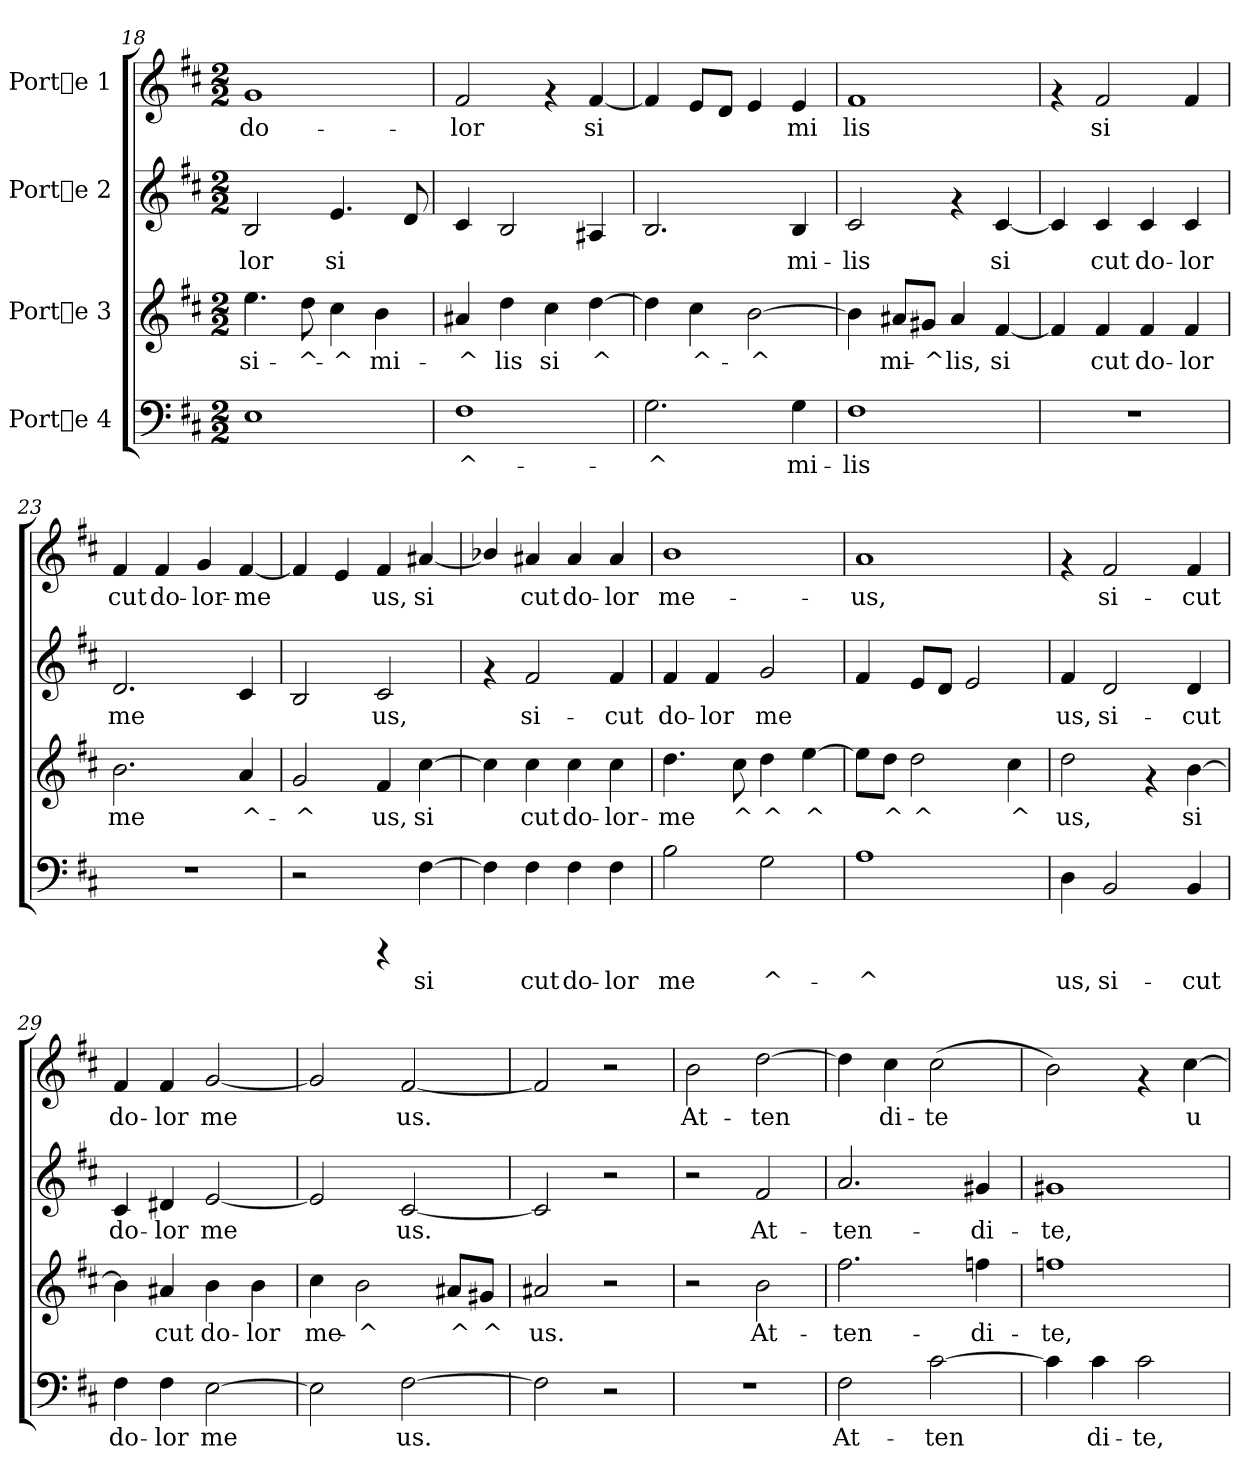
**kern	**text	**kern	**text	**kern	**text	**kern	**text
*part4	*part4	*part3	*part3	*part2	*part2	*part1	*part1
*staff4	*staff4	*staff3	*staff3	*staff2	*staff2	*staff1	*staff1
*I"Porte 4	*	*I"Porte 3	*	*I"Porte 2	*	*I"Porte 1	*
*clefF4	*	*clefG2	*	*clefG2	*	*clefG2	*
*k[f#c#]	*	*k[f#c#]	*	*k[f#c#]	*	*k[f#c#]	*
*D:	*	*D:	*	*D:	*	*D:	*
*M2/2	*	*M2/2	*	*M2/2	*	*M2/2	*
=18	=18	=18	=18	=18	=18	=18	=18
!	!LO:LY:b:cj	!	!LO:LY:b:cj	!	!LO:LY:b:cj	!	!LO:LY:b:cj
1E	-	4.ee\	si-	2B/	-lor	1g	do-
!	!	!	!LO:LY:b:cj	!	!	!	!
.	.	8dd\	-^-	.	.	.	.
!	!	!	!LO:LY:b:cj	!	!LO:LY:b:cj	!	!
.	.	4cc#\	-^	4.e/	si	.	.
!	!	!	!LO:LY:b:cj	!	!	!	!
.	.	4b\	mi-	.	.	.	.
!	!	!	!	!	!LO:LY:b:cj	!	!
.	.	.	.	8d/	-	.	.
=19	=19	=19	=19	=19	=19	=19	=19
!	!LO:LY:b:cj	!	!LO:LY:b:cj	!	!LO:LY:b:cj	!	!LO:LY:b:cj
1F#	-^-	4a#X/	-^	4c#/	--	2f#/	-lor
!	!	!	!LO:LY:b:cj	!	!LO:LY:b:cj	!	!
.	.	4dd\	lis	2B/	--	.	.
!	!	!	!LO:LY:b:cj	!	!	!	!
.	.	4cc#\	si	.	.	4rf	.
!	!	!	!LO:LY:b:cj	!	!LO:LY:b:cj	!	!LO:LY:b:cj
.	.	[>4dd\	^-	4A#X/	--	[<4f#/	si
!!LO:PB:g=z
=20	=20	=20	=20	=20	=20	=20	=20
!	!LO:LY:b:cj	!	!LO:LY:b:cj	!	!LO:LY:b:cj	!	!LO:LY:b:cj
2.G\	-^	4dd\]	-	2.B/	--	4f#/]	.
!	!	!	!LO:LY:b:cj	!	!	!	!LO:LY:b:cj
.	.	4cc#\	^-	.	.	8e/L	-
!	!	!	!	!	!	!	!LO:LY:b:cj
.	.	.	.	.	.	8d/J	--
!	!	!	!LO:LY:b:cj	!	!	!	!LO:LY:b:cj
.	.	[>2b\	-^-	.	.	4e/	--
!	!LO:LY:b:cj	!	!	!	!LO:LY:b:cj	!	!LO:LY:b:cj
4G\	mi-	.	.	4B/	-mi-	4e/	-mi
=21	=21	=21	=21	=21	=21	=21	=21
!	!LO:LY:b:cj	!	!LO:LY:b:cj	!	!LO:LY:b:cj	!	!LO:LY:b:cj
1F#	-lis	4b\]	-	2c#/	-lis	1f#	lis
!	!	!	!LO:LY:b:cj	!	!	!	!
.	.	8a#X/L	mi-	.	.	.	.
!	!	!	!LO:LY:b:cj	!	!	!	!
.	.	8g#X/J	-^	.	.	.	.
!	!	!	!LO:LY:b:cj	!	!	!	!
.	.	4a#/	lis,	4rf	.	.	.
!	!	!	!LO:LY:b:cj	!	!LO:LY:b:cj	!	!
.	.	[<4f#/	si-	[<4c#/	si-	.	.
=22	=22	=22	=22	=22	=22	=22	=22
!	!	!	!LO:LY:b:cj	!	!LO:LY:b:cj	!	!
1r	.	4f#/]	-	4c#/]	-	4rf	.
!	!	!	!LO:LY:b:cj	!	!LO:LY:b:cj	!	!LO:LY:b:cj
.	.	4f#/	cut	4c#/	cut	2f#/	si
!	!	!	!LO:LY:b:cj	!	!LO:LY:b:cj	!	!
.	.	4f#/	do-	4c#/	do-	.	.
!	!	!	!LO:LY:b:cj	!	!LO:LY:b:cj	!	!LO:LY:b:cj
.	.	4f#/	-lor	4c#/	-lor	4f#/	-
=23	=23	=23	=23	=23	=23	=23	=23
!	!	!	!LO:LY:b:cj	!	!LO:LY:b:cj	!	!LO:LY:b:cj
1r	.	2.b\	me	2.d/	me	4f#/	-cut
!	!	!	!	!	!	!	!LO:LY:b:cj
.	.	.	.	.	.	4f#/	do-
!	!	!	!	!	!	!	!LO:LY:b:cj
.	.	.	.	.	.	4g/	-lor-
!	!	!	!LO:LY:b:cj	!	!LO:LY:b:cj	!	!LO:LY:b:cj
.	.	4a/	^-	4c#/	-	[<4f#/	-me
=24	=24	=24	=24	=24	=24	=24	=24
!	!	!	!LO:LY:b:cj	!	!LO:LY:b:cj	!	!LO:LY:b:cj
2r	.	2g/	-^	2B/	--	4f#/]	.
!	!	!	!	!	!	!	!LO:LY:b:cj
.	.	.	.	.	.	4e/	-
!	!	!	!LO:LY:b:cj	!	!LO:LY:b:cj	!	!LO:LY:b:cj
4rCCC	.	4f#/	us,	2c#/	-us,	4f#/	-us,
!	!LO:LY:b:cj	!	!LO:LY:b:cj	!	!	!	!LO:LY:b:cj
[>4F#\	si-	[>4cc#\	si-	.	.	[<4a#X/	si-
!!LO:LB:g=z
=25	=25	=25	=25	=25	=25	=25	=25
!	!LO:LY:b:cj	!	!LO:LY:b:cj	!	!	!	!LO:LY:b:cj
4F#\]	-	4cc#\]	-	4rf	.	4b-X/]	-
!	!LO:LY:b:cj	!	!LO:LY:b:cj	!	!LO:LY:b:cj	!	!LO:LY:b:cj
4F#\	cut	4cc#\	cut	2f#/	si-	4a#X/	cut
!	!LO:LY:b:cj	!	!LO:LY:b:cj	!	!	!	!LO:LY:b:cj
4F#\	do-	4cc#\	do-	.	.	4a#/	do-
!	!LO:LY:b:cj	!	!LO:LY:b:cj	!	!LO:LY:b:cj	!	!LO:LY:b:cj
4F#\	-lor	4cc#\	-lor-	4f#/	-cut	4a#/	-lor
=26	=26	=26	=26	=26	=26	=26	=26
!	!LO:LY:b:cj	!	!LO:LY:b:cj	!	!LO:LY:b:cj	!	!LO:LY:b:cj
2B\	me	4.dd\	-me	4f#/	do-	1b	me-
!	!	!	!	!	!LO:LY:b:cj	!	!
.	.	.	.	4f#/	-lor	.	.
!	!	!	!LO:LY:b:cj	!	!	!	!
.	.	8cc#\	^	.	.	.	.
!	!LO:LY:b:cj	!	!LO:LY:b:cj	!	!LO:LY:b:cj	!	!
2G\	^-	4dd\	^	2g/	me	.	.
!	!	!	!LO:LY:b:cj	!	!	!	!
.	.	[>4ee\	^	.	.	.	.
=27	=27	=27	=27	=27	=27	=27	=27
!	!LO:LY:b:cj	!	!LO:LY:b:cj	!	!LO:LY:b:cj	!	!LO:LY:b:cj
1A	-^	8ee\L]	.	4f#/	-	1a	-us,
!	!	!	!LO:LY:b:cj	!	!	!	!
.	.	8dd\J	^	.	.	.	.
!	!	!	!LO:LY:b:cj	!	!LO:LY:b:cj	!	!
.	.	2dd\	^	8e/L	--	.	.
!	!	!	!	!	!LO:LY:b:cj	!	!
.	.	.	.	8d/J	--	.	.
!	!	!	!	!	!LO:LY:b:cj	!	!
.	.	.	.	2e/	--	.	.
!	!	!	!LO:LY:b:cj	!	!	!	!
.	.	4cc#\	^	.	.	.	.
=28	=28	=28	=28	=28	=28	=28	=28
!	!LO:LY:b:cj	!	!LO:LY:b:cj	!	!LO:LY:b:cj	!	!
4D\	us,	2dd\	us,	4f#/	-us,	4rf	.
!	!LO:LY:b:cj	!	!	!	!LO:LY:b:cj	!	!LO:LY:b:cj
2BB/	si-	.	.	2d/	si-	2f#/	si-
.	.	4rf	.	.	.	.	.
!	!LO:LY:b:cj	!	!LO:LY:b:cj	!	!LO:LY:b:cj	!	!LO:LY:b:cj
4BB/	-cut	[>4b\	si-	4d/	-cut	4f#/	-cut
=29	=29	=29	=29	=29	=29	=29	=29
!	!LO:LY:b:cj	!	!LO:LY:b:cj	!	!LO:LY:b:cj	!	!LO:LY:b:cj
4F#\	do-	4b\]	-	4c#/	do-	4f#/	do-
!	!LO:LY:b:cj	!	!LO:LY:b:cj	!	!LO:LY:b:cj	!	!LO:LY:b:cj
4F#\	-lor	4a#X/	cut	4d#X/	-lor	4f#/	-lor
!	!LO:LY:b:cj	!	!LO:LY:b:cj	!	!LO:LY:b:cj	!	!LO:LY:b:cj
[>2E\	me-	4b\	do-	[<2e/	me-	[<2g/	me-
!	!	!	!LO:LY:b:cj	!	!	!	!
.	.	4b\	-lor	.	.	.	.
=30	=30	=30	=30	=30	=30	=30	=30
!	!LO:LY:b:cj	!	!LO:LY:b:cj	!	!LO:LY:b:cj	!	!LO:LY:b:cj
2E\]	-	4cc#\	me-	2e/]	-	2g/]	-
!	!	!	!LO:LY:b:cj	!	!	!	!
.	.	2b\	-^	.	.	.	.
!	!LO:LY:b:cj	!	!	!	!LO:LY:b:cj	!	!LO:LY:b:cj
[>2F#\	us.	.	.	[<2c#/	us.	[<2f#/	us.
!	!	!	!LO:LY:b:cj	!	!	!	!
.	.	8a#X/L	^	.	.	.	.
!	!	!	!LO:LY:b:cj	!	!	!	!
.	.	8g#X/J	^	.	.	.	.
!!LO:LB:g=z
=31	=31	=31	=31	=31	=31	=31	=31
!	!	!	!LO:LY:b:cj	!	!	!	!
2F#\]	.	2a#X/	us.	2c#/]	.	2f#/]	.
2r	.	2r	.	2r	.	2r	.
=32	=32	=32	=32	=32	=32	=32	=32
!	!	!	!	!	!	!	!LO:LY:b:cj
1r	.	2r	.	2r	.	2b\	At-
!	!	!	!LO:LY:b:cj	!	!LO:LY:b:cj	!	!LO:LY:b:cj
.	.	2b\	At-	2f#/	At-	[>2dd\	-ten-
=33	=33	=33	=33	=33	=33	=33	=33
!	!LO:LY:b:cj	!	!LO:LY:b:cj	!	!LO:LY:b:cj	!	!LO:LY:b:cj
2F#\	At-	2.ff#\	-ten-	2.a/	-ten-	4dd\]	-
!	!	!	!	!	!	!	!LO:LY:b:cj
.	.	.	.	.	.	4cc#\	di-
!	!LO:LY:b:cj	!	!	!	!	!	!LO:LY:b:cj
[>2c#\	-ten-	.	.	.	.	(>2cc#\	-te
!	!	!	!LO:LY:b:cj	!	!LO:LY:b:cj	!	!
.	.	4ffn\	-di-	4g#X/	-di-	.	.
=34	=34	=34	=34	=34	=34	=34	=34
!	!LO:LY:b:cj	!	!LO:LY:b:cj	!	!LO:LY:b:cj	!	!LO:LY:b:cj
4c#\]	-	1ffn	-te,	1g#X	-te,	2b\)	.
!	!LO:LY:b:cj	!	!	!	!	!	!
4c#\	di-	.	.	.	.	.	.
!	!LO:LY:b:cj	!	!	!	!	!	!
2c#\	-te,	.	.	.	.	4rf	.
!	!	!	!	!	!	!	!LO:LY:b:cj
.	.	.	.	.	.	[>4cc#\	u-
=	=	=	=	=	=	=	=
*-	*-	*-	*-	*-	*-	*-	*-
